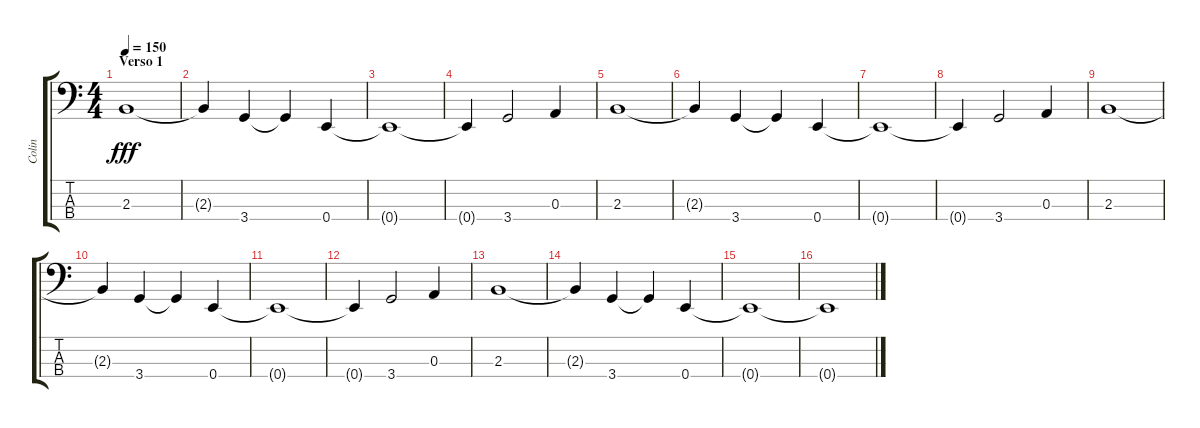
\track ("Colin" "Colin") {instrument electricbassfinger}
\staff {score tabs}
\tuning (G2 D2 A1 E1) {hide}
\ts (4 4)
\section ("" "Verso 1")
\tempo 150
\clef f4
\ks c
2.3.1{dy fff} |
2.3{t}.4 3.4.4 3.4{t}.4 0.4.4 |
0.4{t}.1 |
0.4{t}.4 3.4.2 0.3.4 |
2.3.1 |
2.3{t}.4 3.4.4 3.4{t}.4 0.4.4 |
0.4{t}.1 |
0.4{t}.4 3.4.2 0.3.4 |
2.3.1 |
2.3{t}.4 3.4.4 3.4{t}.4 0.4.4 |
0.4{t}.1 |
0.4{t}.4 3.4.2 0.3.4 |
2.3.1 |
2.3{t}.4 3.4.4 3.4{t}.4 0.4.4 |
0.4{t}.1 |
0.4{t}.1
